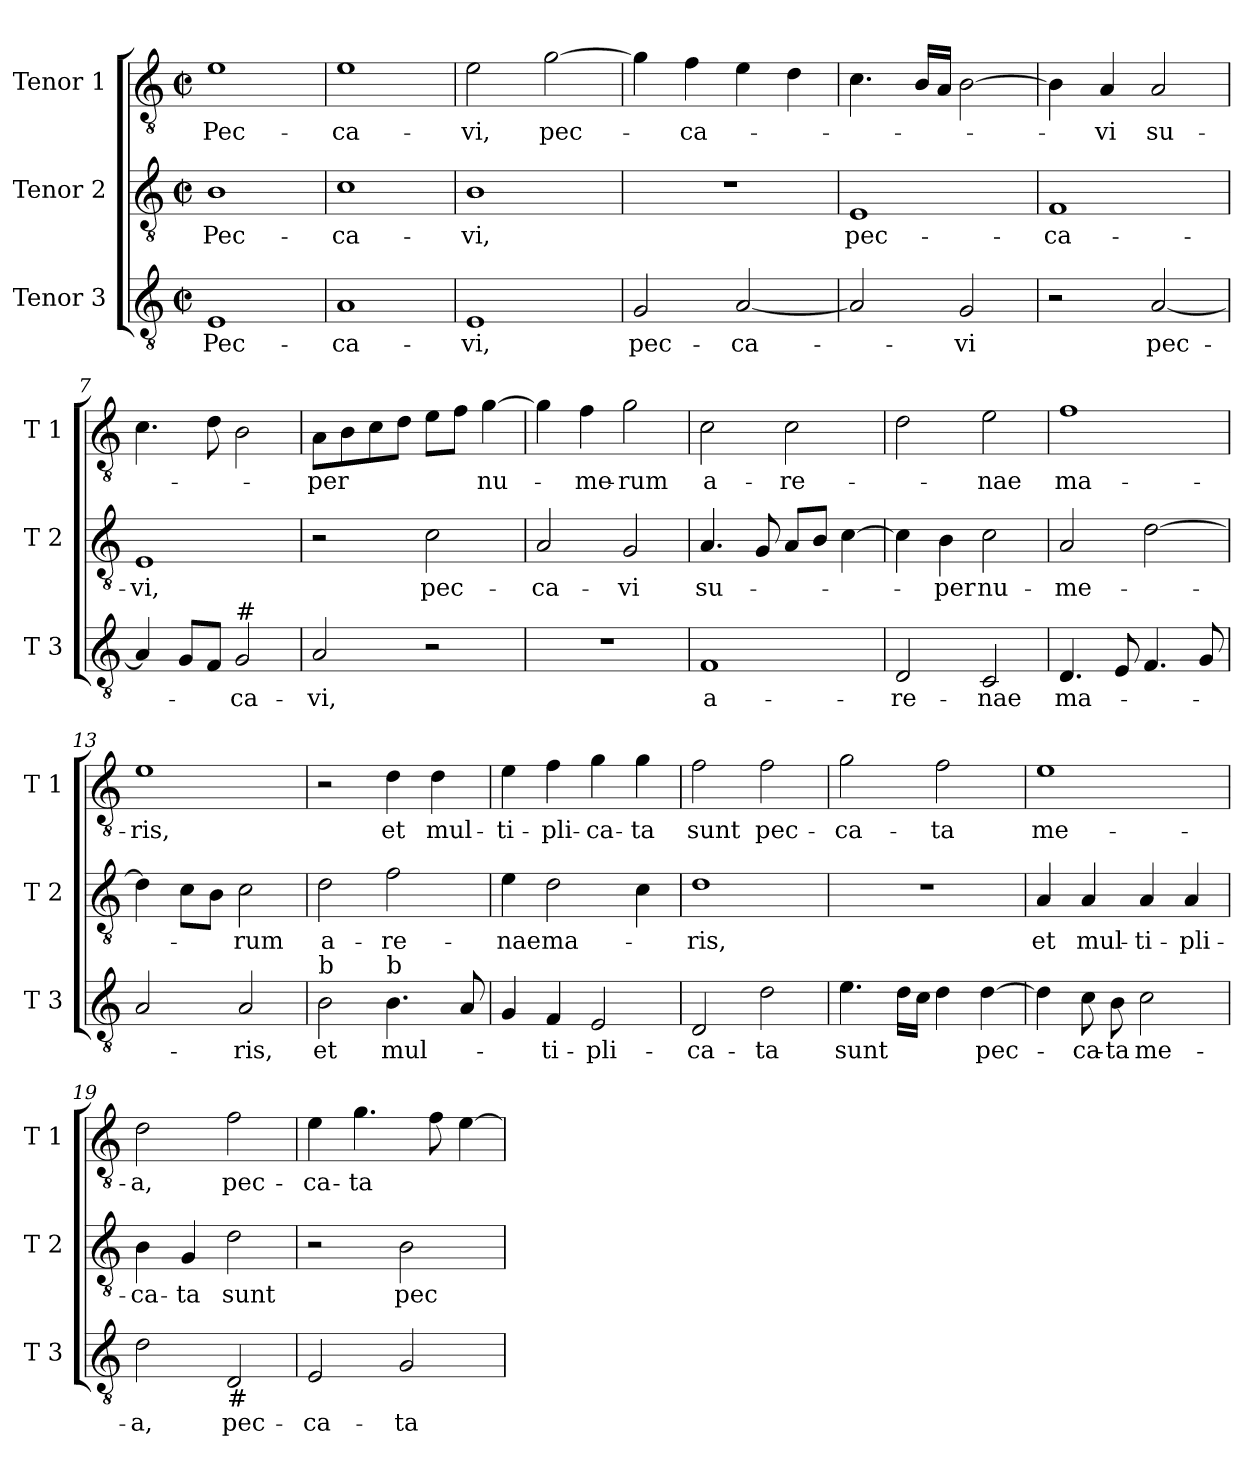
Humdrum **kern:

**kern	**text	**kern	**text	**kern	**text
*part3	*part3	*part2	*part2	*part1	*part1
*staff3	*staff3	*staff2	*staff2	*staff1	*staff1
*I"Tenor 3	*	*I"Tenor 2	*	*I"Tenor 1	*
*I'T 3	*	*I'T 2	*	*I'T 1	*
*clefGv2	*	*clefGv2	*	*clefGv2	*
*k[]	*	*k[]	*	*k[]	*
*C:	*	*C:	*	*C:	*
*M2/2	*	*M2/2	*	*M2/2	*
*met(c|)	*	*met(c|)	*	*met(c|)	*
=1	=1	=1	=1	=1	=1
!	!LO:LY:b	!	!LO:LY:b	!	!LO:LY:b
1E	Pec-	1B	Pec-	1e	Pec-
=2	=2	=2	=2	=2	=2
!	!LO:LY:b	!	!LO:LY:b	!	!LO:LY:b
1A	-ca-	1c	-ca-	1e	-ca-
=3	=3	=3	=3	=3	=3
!	!LO:LY:b	!	!LO:LY:b	!	!LO:LY:b
1E	-vi,	1B	-vi,	2e\	-vi,
!	!	!	!	!	!LO:LY:b
.	.	.	.	[2g\	pec-
=4	=4	=4	=4	=4	=4
!	!LO:LY:b	!	!	!	!
2G/	pec-	1r	.	4g\]	.
!	!	!	!	!	!LO:LY:b
.	.	.	.	4f\	-ca-
!	!LO:LY:b	!	!	!	!
[2A/	-ca-	.	.	4e\	.
.	.	.	.	4d\	.
=5	=5	=5	=5	=5	=5
!	!	!	!LO:LY:b	!	!
2A/]	.	1E	pec-	4.c\	.
.	.	.	.	16B/LL	.
.	.	.	.	16A/JJ	.
!	!LO:LY:b	!	!	!	!
2G/	-vi	.	.	[2B\	.
!!LO:LB:g=z
=6	=6	=6	=6	=6	=6
!	!	!	!LO:LY:b	!	!
2r	.	1F	-ca-	4B\]	.
!	!	!	!	!	!LO:LY:b
.	.	.	.	4A/	-vi
!	!LO:LY:b	!	!	!	!LO:LY:b
[2A/	pec-	.	.	2A/	su-
=7	=7	=7	=7	=7	=7
!	!	!	!LO:LY:b	!	!
4A/]	.	1E	-vi,	4.c\	.
8G/L	.	.	.	.	.
8F/J	.	.	.	8d\	.
!LO:TX:a:t=#	!	!	!	!	!
!	!LO:LY:b	!	!	!	!
2G/	-ca-	.	.	2B\	.
=8	=8	=8	=8	=8	=8
!	!LO:LY:b	!	!	!	!LO:LY:b
2A/	-vi,	2r	.	8A\L	-per
.	.	.	.	8B\	.
.	.	.	.	8c\	.
.	.	.	.	8d\J	.
!	!	!	!LO:LY:b	!	!
2r	.	2c\	pec-	8e\L	.
.	.	.	.	8f\J	.
!	!	!	!	!	!LO:LY:b
.	.	.	.	[4g\	nu-
=9	=9	=9	=9	=9	=9
!	!	!	!LO:LY:b	!	!
1r	.	2A/	-ca-	4g\]	.
!	!	!	!	!	!LO:LY:b
.	.	.	.	4f\	-me-
!	!	!	!LO:LY:b	!	!LO:LY:b
.	.	2G/	-vi	2g\	-rum
=10	=10	=10	=10	=10	=10
!	!LO:LY:b	!	!LO:LY:b	!	!LO:LY:b
1F	a-	4.A/	su-	2c\	a-
.	.	8G/	.	.	.
!	!	!	!	!	!LO:LY:b
.	.	8A/L	.	2c\	-re-
.	.	8B/J	.	.	.
.	.	[4c\	.	.	.
=11	=11	=11	=11	=11	=11
!	!LO:LY:b	!	!	!	!
2D/	-re-	4c\]	.	2d\	.
!	!	!	!LO:LY:b	!	!
.	.	4B\	-per	.	.
!	!LO:LY:b	!	!LO:LY:b	!	!LO:LY:b
2C/	-nae	2c\	nu-	2e\	-nae
!!LO:LB:g=z
=12	=12	=12	=12	=12	=12
!	!LO:LY:b	!	!LO:LY:b	!	!LO:LY:b
4.D/	ma-	2A/	-me-	1f	ma-
8E/	.	.	.	.	.
4.F/	.	[2d\	.	.	.
8G/	.	.	.	.	.
=13	=13	=13	=13	=13	=13
!	!	!	!	!	!LO:LY:b
2A/	.	4d\]	.	1e	-ris,
.	.	8c\L	.	.	.
.	.	8B\J	.	.	.
!	!LO:LY:b	!	!LO:LY:b	!	!
2A/	-ris,	2c\	-rum	.	.
=14	=14	=14	=14	=14	=14
!LO:TX:a:t=b	!	!	!	!	!
!	!LO:LY:b	!	!LO:LY:b	!	!
2B\	et	2d\	a-	2r	.
!LO:TX:a:t=b	!	!	!	!	!
!	!LO:LY:b	!	!LO:LY:b	!	!LO:LY:b
4.B\	mul-	2f\	-re-	4d\	et
!	!	!	!	!	!LO:LY:b
.	.	.	.	4d\	mul-
8A/	.	.	.	.	.
=15	=15	=15	=15	=15	=15
!	!	!	!LO:LY:b	!	!LO:LY:b
4G/	.	4e\	-nae	4e\	-ti-
!	!LO:LY:b	!	!LO:LY:b	!	!LO:LY:b
4F/	-ti-	2d\	ma-	4f\	-pli-
!	!LO:LY:b	!	!	!	!LO:LY:b
2E/	-pli-	.	.	4g\	-ca-
!	!	!	!	!	!LO:LY:b
.	.	4c\	.	4g\	-ta
=16	=16	=16	=16	=16	=16
!	!LO:LY:b	!	!LO:LY:b	!	!LO:LY:b
2D/	-ca-	1d	-ris,	2f\	sunt
!	!LO:LY:b	!	!	!	!LO:LY:b
2d\	-ta	.	.	2f\	pec-
=17	=17	=17	=17	=17	=17
!	!LO:LY:b	!	!	!	!LO:LY:b
4.e\	sunt	1r	.	2g\	-ca-
16d\LL	.	.	.	.	.
16c\JJ	.	.	.	.	.
!	!	!	!	!	!LO:LY:b
4d\	.	.	.	2f\	-ta
!	!LO:LY:b	!	!	!	!
[4d\	pec-	.	.	.	.
!!LO:PB:g=z
=18	=18	=18	=18	=18	=18
!	!	!	!LO:LY:b	!	!LO:LY:b
4d\]	.	4A/	et	1e	me-
!	!LO:LY:b	!	!LO:LY:b	!	!
8c\	-ca-	4A/	mul-	.	.
!	!LO:LY:b	!	!	!	!
8B\	-ta	.	.	.	.
!	!LO:LY:b	!	!LO:LY:b	!	!
2c\	me-	4A/	-ti-	.	.
!	!	!	!LO:LY:b	!	!
.	.	4A/	-pli-	.	.
=19	=19	=19	=19	=19	=19
!	!LO:LY:b	!	!LO:LY:b	!	!LO:LY:b
2d\	-a,	4B\	-ca-	2d\	-a,
!	!	!	!LO:LY:b	!	!
.	.	4G/	-ta	.	.
!LO:TX:b:t=#	!	!	!	!	!
!	!LO:LY:b	!	!LO:LY:b	!	!LO:LY:b
2D/	pec-	2d\	sunt	2f\	pec-
=20	=20	=20	=20	=20	=20
!	!LO:LY:b	!	!	!	!LO:LY:b
2E/	-ca-	2r	.	4e\	-ca-
!	!	!	!	!	!LO:LY:b
.	.	.	.	4.g\	-ta
!	!LO:LY:b	!	!LO:LY:b	!	!
2G/	-ta	2B\	pec-	.	.
.	.	.	.	8f\	.
.	.	.	.	[4e\	.
=	=	=	=	=	=
*-	*-	*-	*-	*-	*-
